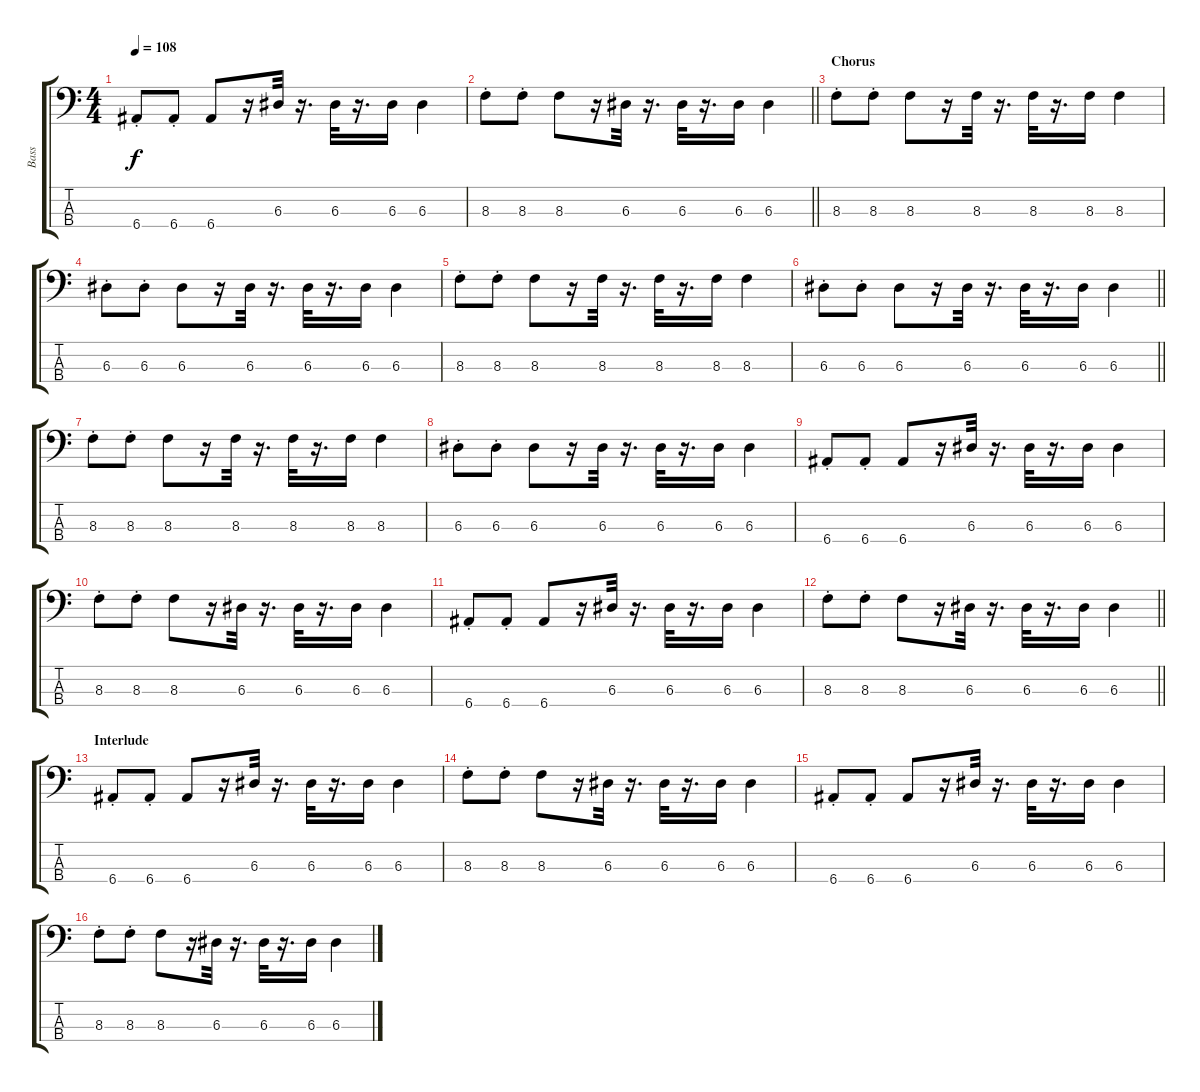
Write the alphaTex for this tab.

\track ("Bass" "Bass") {instrument electricbassfinger}
\staff {score tabs}
\tuning (G2 D2 A1 E1) {hide}
\ts (4 4)
\tempo 108
\clef f4
\ks c
6.4{st}.8{dy f} 6.4{st}.8 6.4.8 r.16 6.3.32 r.16{d} 6.3.32 r.16{d} 6.3.16 6.3.4 |
\barLineRight lightlight
8.3{st}.8 8.3{st}.8 8.3.8 r.16 6.3.32 r.16{d} 6.3.32 r.16{d} 6.3.16 6.3.4 |
\section ("" "Chorus")
8.3{st}.8 8.3{st}.8 8.3.8 r.16 8.3.32 r.16{d} 8.3.32 r.16{d} 8.3.16 8.3.4 |
6.3{st}.8 6.3{st}.8 6.3.8 r.16 6.3.32 r.16{d} 6.3.32 r.16{d} 6.3.16 6.3.4 |
8.3{st}.8 8.3{st}.8 8.3.8 r.16 8.3.32 r.16{d} 8.3.32 r.16{d} 8.3.16 8.3.4 |
\barLineRight lightlight
6.3{st}.8 6.3{st}.8 6.3.8 r.16 6.3.32 r.16{d} 6.3.32 r.16{d} 6.3.16 6.3.4 |
8.3{st}.8 8.3{st}.8 8.3.8 r.16 8.3.32 r.16{d} 8.3.32 r.16{d} 8.3.16 8.3.4 |
6.3{st}.8 6.3{st}.8 6.3.8 r.16 6.3.32 r.16{d} 6.3.32 r.16{d} 6.3.16 6.3.4 |
6.4{st}.8 6.4{st}.8 6.4.8 r.16 6.3.32 r.16{d} 6.3.32 r.16{d} 6.3.16 6.3.4 |
8.3{st}.8 8.3{st}.8 8.3.8 r.16 6.3.32 r.16{d} 6.3.32 r.16{d} 6.3.16 6.3.4 |
6.4{st}.8 6.4{st}.8 6.4.8 r.16 6.3.32 r.16{d} 6.3.32 r.16{d} 6.3.16 6.3.4 |
\barLineRight lightlight
8.3{st}.8 8.3{st}.8 8.3.8 r.16 6.3.32 r.16{d} 6.3.32 r.16{d} 6.3.16 6.3.4 |
\section ("" "Interlude")
6.4{st}.8 6.4{st}.8 6.4.8 r.16 6.3.32 r.16{d} 6.3.32 r.16{d} 6.3.16 6.3.4 |
8.3{st}.8 8.3{st}.8 8.3.8 r.16 6.3.32 r.16{d} 6.3.32 r.16{d} 6.3.16 6.3.4 |
6.4{st}.8 6.4{st}.8 6.4.8 r.16 6.3.32 r.16{d} 6.3.32 r.16{d} 6.3.16 6.3.4 |
8.3{st}.8 8.3{st}.8 8.3.8 r.16 6.3.32 r.16{d} 6.3.32 r.16{d} 6.3.16 6.3.4
